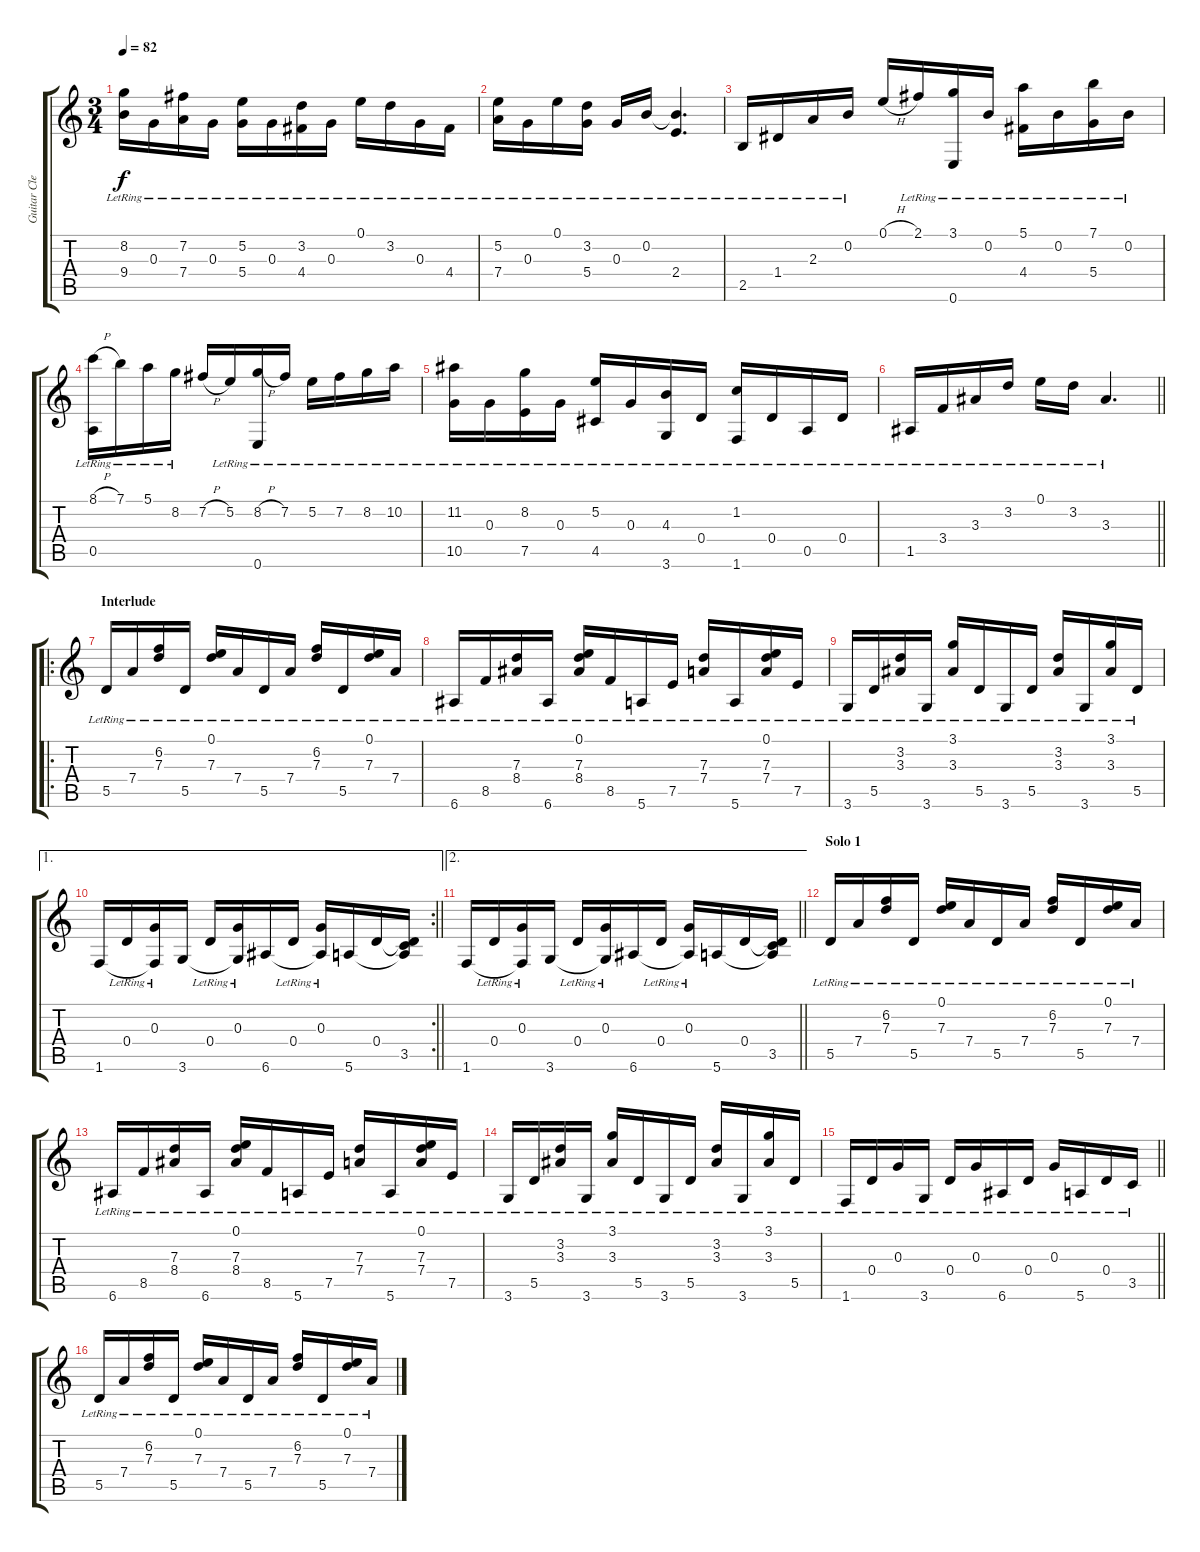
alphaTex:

\track ("Guitar Clean" "Guitar Cle") {instrument electricguitarclean}
\staff {score tabs}
\tuning (E4 B3 G3 D3 A2 E2) {hide}
\ts (3 4)
\tempo 82
\clef g2
\ks c
(8.2{lr} 9.4{lr}).16{dy f} 0.3{lr}.16 (7.2{lr} 7.4{lr}).16 0.3{lr}.16 (5.2{lr} 5.4{lr}).16 0.3{lr}.16 (3.2{lr} 4.4{lr}).16 0.3{lr}.16 0.1{lr}.16 3.2{lr}.16 0.3{lr}.16 4.4{lr}.16 |
(5.2{lr} 7.4{lr}).16 0.3{lr}.16 0.1{lr}.16 (3.2{lr} 5.4{lr}).16 0.3{lr}.16 0.2{lr}.16 (0.2{t} 2.4{lr}).4{d} |
2.5{lr}.16 1.4{lr}.16 2.3{lr}.16 0.2{lr}.16 0.1{h}.16 2.1{lr}.16 (3.1{lr} 0.6{lr}).16 0.2{lr}.16 (5.1{lr} 4.4{lr}).16 0.2{lr}.16 (7.1{lr} 5.4{lr}).16 0.2{lr}.16 |
(8.1{h} 0.5{lr}).16 7.1{lr}.16 5.1{lr}.16 8.2{lr}.16 7.2{h}.16 5.2{lr}.16 (8.2{h} 0.6{lr}).16 7.2{lr}.16 5.2{lr}.16 7.2{lr}.16 8.2{lr}.16 10.2{lr}.16 |
(11.2{lr} 10.5{lr}).16 0.3{lr}.16 (8.2{lr} 7.5{lr}).16 0.3{lr}.16 (5.2{lr} 4.5{lr}).16 0.3{lr}.16 (4.3{lr} 3.6{lr}).16 0.4{lr}.16 (1.2{lr} 1.6{lr}).16 0.4{lr}.16 0.5{lr}.16 0.4{lr}.16 |
\barLineRight lightlight
1.5{lr}.16 3.4{lr}.16 3.3{lr}.16 3.2{lr}.16 0.1{lr}.16 3.2{lr}.16 3.3{lr}.4{d} |
\ro
\section ("" "Interlude")
5.5{lr}.16{volume 12 balance 4 instrument acousticguitarsteel} 7.4{lr}.16 (6.2{lr} 7.3{lr}).16 5.5{lr}.16 (0.1{lr} 7.3{lr}).16 7.4{lr}.16 5.5{lr}.16 7.4{lr}.16 (6.2{lr} 7.3{lr}).16 5.5{lr}.16 (0.1{lr} 7.3{lr}).16 7.4{lr}.16 |
6.6{lr}.16 8.5{lr}.16 (7.3{lr} 8.4{lr}).16 6.6{lr}.16 (0.1{lr} 7.3{lr} 8.4{lr}).16 8.5{lr}.16 5.6{lr}.16 7.5{lr}.16 (7.3{lr} 7.4{lr}).16 5.6{lr}.16 (0.1{lr} 7.3{lr} 7.4{lr}).16 7.5{lr}.16 |
3.6{lr}.16 5.5{lr}.16 (3.2{lr} 3.3{lr}).16 3.6{lr}.16 (3.1{lr} 3.3{lr}).16 5.5{lr}.16 3.6{lr}.16 5.5{lr}.16 (3.2{lr} 3.3{lr}).16 3.6{lr}.16 (3.1{lr} 3.3{lr}).16 5.5{lr}.16 |
\ae 1
\rc 2
\barLineRight lightlight
1.6.16 0.4{lr}.16 (0.3{lr} 1.6{t}).16 3.6.16 0.4{lr}.16 (0.3{lr} 3.6{t}).16 6.6.16 0.4{lr}.16 (0.3{lr} 6.6{t}).16 5.6.16 0.4.16 (0.4{t} 3.5 5.6{t}).16 |
\ae 2
\barLineRight lightlight
1.6.16 0.4{lr}.16 (0.3{lr} 1.6{t}).16 3.6.16 0.4{lr}.16 (0.3{lr} 3.6{t}).16 6.6.16 0.4{lr}.16 (0.3{lr} 6.6{t}).16 5.6.16 0.4.16 (0.4{t} 3.5 5.6{t}).16 |
\section ("" "Solo 1")
5.5{lr}.16 7.4{lr}.16 (6.2{lr} 7.3{lr}).16 5.5{lr}.16 (0.1{lr} 7.3{lr}).16 7.4{lr}.16 5.5{lr}.16 7.4{lr}.16 (6.2{lr} 7.3{lr}).16 5.5{lr}.16 (0.1{lr} 7.3{lr}).16 7.4{lr}.16 |
6.6{lr}.16 8.5{lr}.16 (7.3{lr} 8.4{lr}).16 6.6{lr}.16 (0.1{lr} 7.3{lr} 8.4{lr}).16 8.5{lr}.16 5.6{lr}.16 7.5{lr}.16 (7.3{lr} 7.4{lr}).16 5.6{lr}.16 (0.1{lr} 7.3{lr} 7.4{lr}).16 7.5{lr}.16 |
3.6{lr}.16 5.5{lr}.16 (3.2{lr} 3.3{lr}).16 3.6{lr}.16 (3.1{lr} 3.3{lr}).16 5.5{lr}.16 3.6{lr}.16 5.5{lr}.16 (3.2{lr} 3.3{lr}).16 3.6{lr}.16 (3.1{lr} 3.3{lr}).16 5.5{lr}.16 |
\barLineRight lightlight
1.6{lr}.16 0.4{lr}.16 0.3{lr}.16 3.6{lr}.16 0.4{lr}.16 0.3{lr}.16 6.6{lr}.16 0.4{lr}.16 0.3{lr}.16 5.6{lr}.16 0.4{lr}.16 3.5{lr}.16 |
5.5{lr}.16 7.4{lr}.16 (6.2{lr} 7.3{lr}).16 5.5{lr}.16 (0.1{lr} 7.3{lr}).16 7.4{lr}.16 5.5{lr}.16 7.4{lr}.16 (6.2{lr} 7.3{lr}).16 5.5{lr}.16 (0.1{lr} 7.3{lr}).16 7.4{lr}.16
